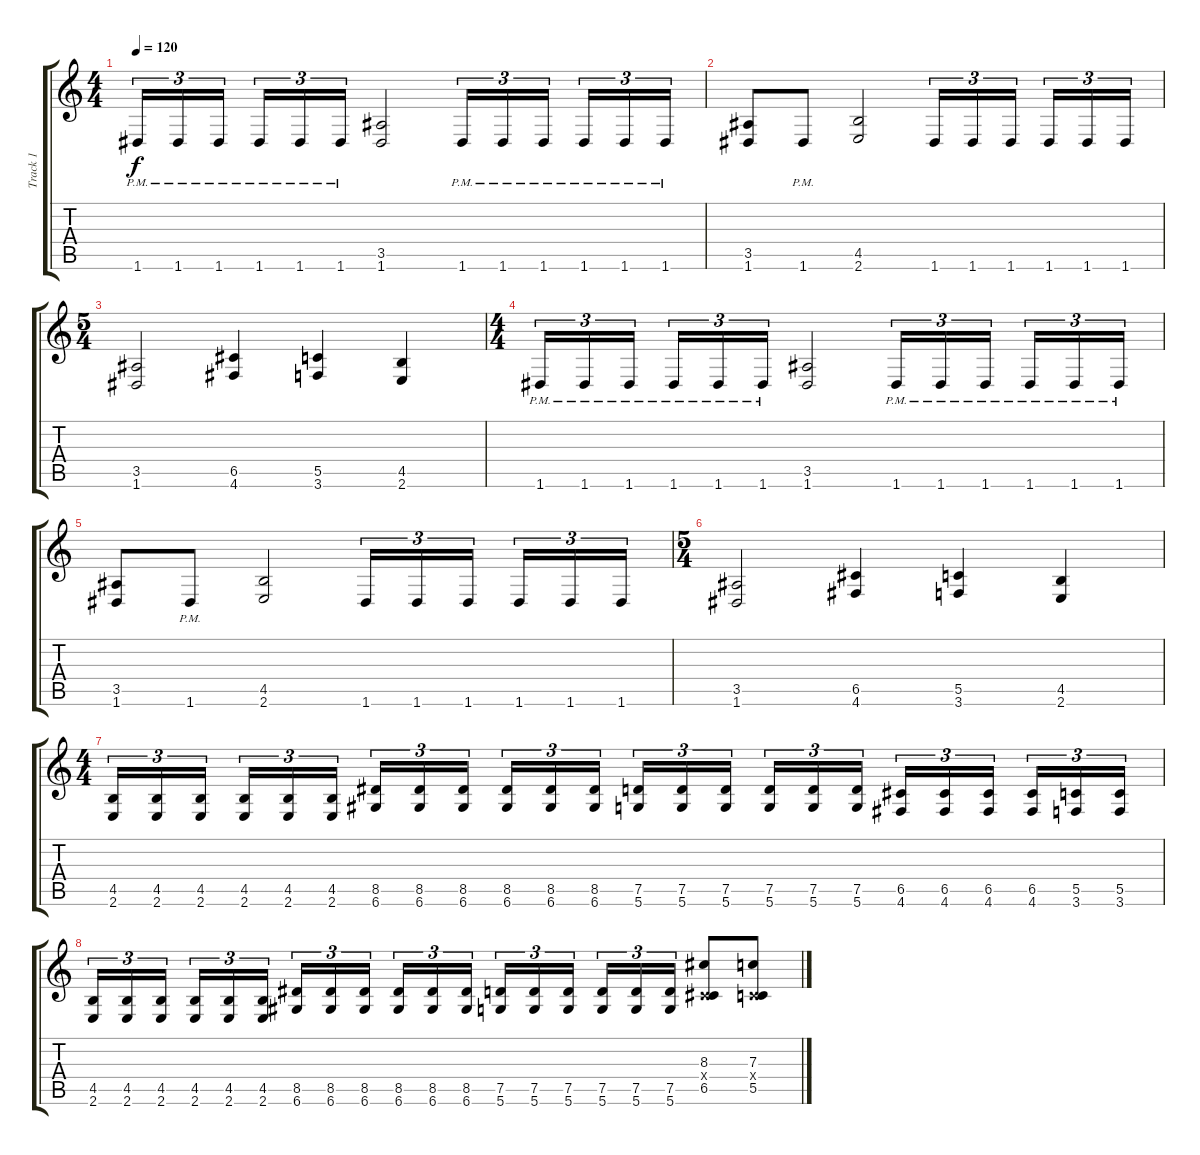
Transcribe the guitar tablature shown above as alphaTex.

\track ("Track 1" "Track 1") {instrument distortionguitar}
\staff {score tabs}
\tuning (D4 A3 F3 C3 G2 D2) {hide}
\ts (4 4)
\tempo 120
\clef g2
\ks c
1.6{pm}.16{tu (3 2) dy f} 1.6{pm}.16{tu (3 2)} 1.6{pm}.16{tu (3 2)} 1.6{pm}.16{tu (3 2)} 1.6{pm}.16{tu (3 2)} 1.6{pm}.16{tu (3 2)} (3.5 1.6).2 1.6{pm}.16{tu (3 2)} 1.6{pm}.16{tu (3 2)} 1.6{pm}.16{tu (3 2)} 1.6{pm}.16{tu (3 2)} 1.6{pm}.16{tu (3 2)} 1.6{pm}.16{tu (3 2)} |
(3.5 1.6).8 1.6{pm}.8 (4.5 2.6).2 1.6.16{tu (3 2)} 1.6.16{tu (3 2)} 1.6.16{tu (3 2)} 1.6.16{tu (3 2)} 1.6.16{tu (3 2)} 1.6.16{tu (3 2)} |
\ts (5 4)
(3.5 1.6).2 (6.5 4.6).4 (5.5 3.6).4 (4.5 2.6).4 |
\ts (4 4)
1.6{pm}.16{tu (3 2)} 1.6{pm}.16{tu (3 2)} 1.6{pm}.16{tu (3 2)} 1.6{pm}.16{tu (3 2)} 1.6{pm}.16{tu (3 2)} 1.6{pm}.16{tu (3 2)} (3.5 1.6).2 1.6{pm}.16{tu (3 2)} 1.6{pm}.16{tu (3 2)} 1.6{pm}.16{tu (3 2)} 1.6{pm}.16{tu (3 2)} 1.6{pm}.16{tu (3 2)} 1.6{pm}.16{tu (3 2)} |
(3.5 1.6).8 1.6{pm}.8 (4.5 2.6).2 1.6.16{tu (3 2)} 1.6.16{tu (3 2)} 1.6.16{tu (3 2)} 1.6.16{tu (3 2)} 1.6.16{tu (3 2)} 1.6.16{tu (3 2)} |
\ts (5 4)
(3.5 1.6).2 (6.5 4.6).4 (5.5 3.6).4 (4.5 2.6).4 |
\ts (4 4)
(4.5 2.6).16{tu (3 2)} (4.5 2.6).16{tu (3 2)} (4.5 2.6).16{tu (3 2)} (4.5 2.6).16{tu (3 2)} (4.5 2.6).16{tu (3 2)} (4.5 2.6).16{tu (3 2)} (8.5 6.6).16{tu (3 2)} (8.5 6.6).16{tu (3 2)} (8.5 6.6).16{tu (3 2)} (8.5 6.6).16{tu (3 2)} (8.5 6.6).16{tu (3 2)} (8.5 6.6).16{tu (3 2)} (7.5 5.6).16{tu (3 2)} (7.5 5.6).16{tu (3 2)} (7.5 5.6).16{tu (3 2)} (7.5 5.6).16{tu (3 2)} (7.5 5.6).16{tu (3 2)} (7.5 5.6).16{tu (3 2)} (6.5 4.6).16{tu (3 2)} (6.5 4.6).16{tu (3 2)} (6.5 4.6).16{tu (3 2)} (6.5 4.6).16{tu (3 2)} (5.5 3.6).16{tu (3 2)} (5.5 3.6).16{tu (3 2)} |
(4.5 2.6).16{tu (3 2)} (4.5 2.6).16{tu (3 2)} (4.5 2.6).16{tu (3 2)} (4.5 2.6).16{tu (3 2)} (4.5 2.6).16{tu (3 2)} (4.5 2.6).16{tu (3 2)} (8.5 6.6).16{tu (3 2)} (8.5 6.6).16{tu (3 2)} (8.5 6.6).16{tu (3 2)} (8.5 6.6).16{tu (3 2)} (8.5 6.6).16{tu (3 2)} (8.5 6.6).16{tu (3 2)} (7.5 5.6).16{tu (3 2)} (7.5 5.6).16{tu (3 2)} (7.5 5.6).16{tu (3 2)} (7.5 5.6).16{tu (3 2)} (7.5 5.6).16{tu (3 2)} (7.5 5.6).16{tu (3 2)} (8.3 0.4{x} 6.5).8 (7.3 0.4{x} 5.5).8
